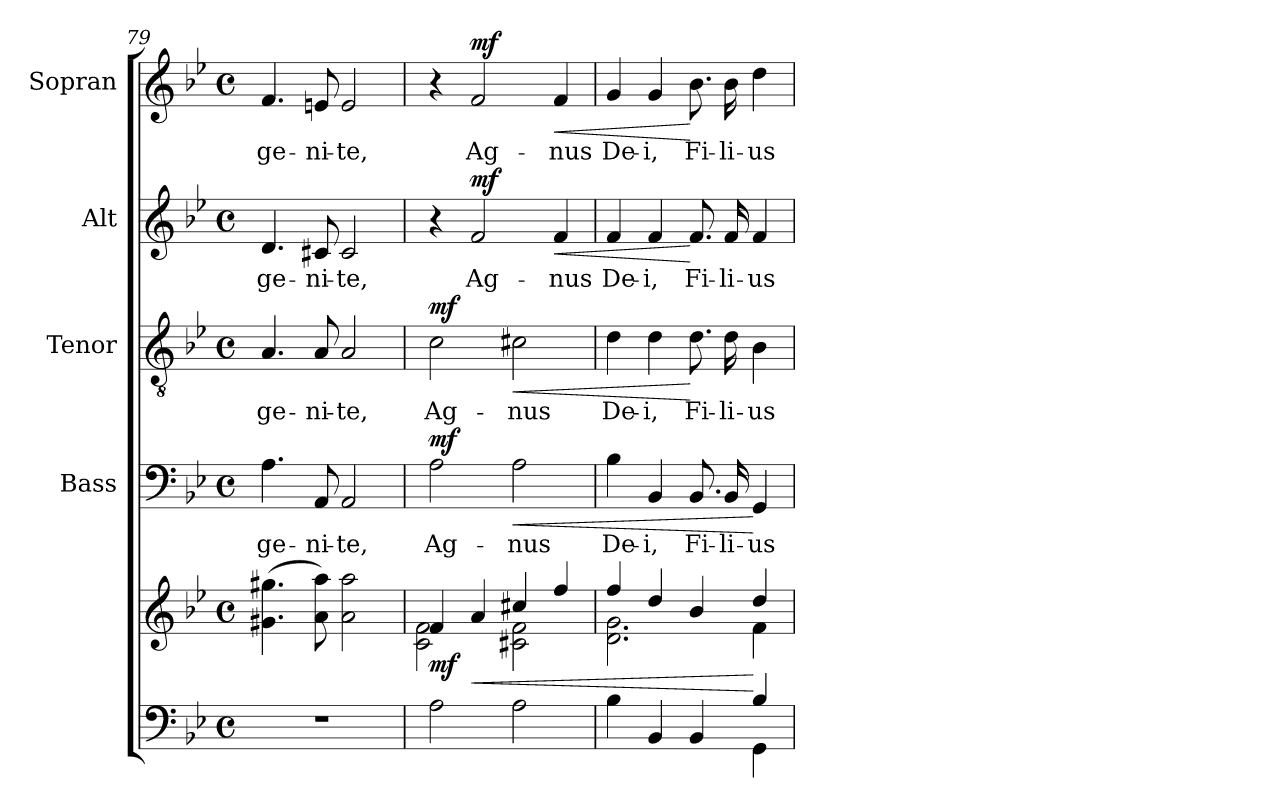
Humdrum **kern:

**kern	**kern	**dynam	**kern	**text	**dynam	**kern	**text	**dynam	**kern	**text	**dynam	**kern	**text	**dynam
*part5	*part5	*part5	*part4	*part4	*part4	*part3	*part3	*part3	*part2	*part2	*part2	*part1	*part1	*part1
*staff6	*staff5	*staff5/6	*staff4	*staff4	*staff4	*staff3	*staff3	*staff3	*staff2	*staff2	*staff2	*staff1	*staff1	*staff1
*	*	*	*I"Bass	*	*	*I"Tenor	*	*	*I"Alt	*	*	*I"Sopran	*	*
*	*	*	*I'B.	*	*	*I'T.	*	*	*I'A.	*	*	*I'S.	*	*
!!LO:LB:g=z
*clefF4	*clefG2	*	*clefF4	*	*	*clefGv2	*	*	*clefG2	*	*	*clefG2	*	*
*k[b-e-]	*k[b-e-]	*	*k[b-e-]	*	*	*k[b-e-]	*	*	*k[b-e-]	*	*	*k[b-e-]	*	*
*B-:	*B-:	*	*B-:	*	*	*B-:	*	*	*B-:	*	*	*B-:	*	*
*M4/4	*M4/4	*	*M4/4	*	*	*M4/4	*	*	*M4/4	*	*	*M4/4	*	*
*met(c)	*met(c)	*	*met(c)	*	*	*met(c)	*	*	*met(c)	*	*	*met(c)	*	*
=79	=79	=79	=79	=79	=79	=79	=79	=79	=79	=79	=79	=79	=79	=79
!	!	!	!	!LO:LY:b	!	!	!LO:LY:b	!	!	!LO:LY:b	!	!	!LO:LY:b	!
1r	(>4.g#X\ 4.gg#X\	.	4.A\	-ge-	.	4.A/	-ge-	.	4.d/	-ge-	.	4.f/	-ge-	.
!	!	!	!	!LO:LY:b	!	!	!LO:LY:b	!	!	!LO:LY:b	!	!	!LO:LY:b	!
.	8a\ 8aa\)	.	8AA/	-ni-	.	8A/	-ni-	.	8c#X/	-ni-	.	8en/	-ni-	.
!	!	!	!	!LO:LY:b	!	!	!LO:LY:b	!	!	!LO:LY:b	!	!	!LO:LY:b	!
.	2a\ 2aa\	.	2AA/	-te,	.	2A/	-te,	.	2c#/	-te,	.	2e/	-te,	.
=80	=80	=80	=80	=80	=80	=80	=80	=80	=80	=80	=80	=80	=80	=80
*	*^	*	*	*	*	*	*	*	*	*	*	*	*	*
!	!	!	!LO:DY:b	!	!LO:LY:b	!LO:DY:a	!	!LO:LY:b	!LO:DY:a	!	!	!	!	!	!
2A\	4f/	2c\ 2f\	mf	2A\	Ag-	mf	2c\	Ag-	mf	4r	.	.	4r	.	.
!	!	!	!LO:HP:b	!	!	!	!	!	!	!	!LO:LY:b	!LO:DY:a	!	!LO:LY:b	!LO:DY:a
.	4a/	.	<	.	.	.	.	.	.	2f/	Ag-	mf	2f/	Ag-	mf
!	!	!	!	!	!LO:LY:b	!LO:HP:b	!	!LO:LY:b	!LO:HP:b	!	!	!	!	!	!
2A\	4cc#X/	2c#X\ 2f\	.	2A\	-nus	<	2c#X\	-nus	<	.	.	.	.	.	.
!	!	!	!	!	!	!	!	!	!	!	!LO:LY:b	!LO:HP:b	!	!LO:LY:b	!LO:HP:b
.	4ff/	.	.	.	.	.	.	.	.	4f/	-nus	<	4f/	-nus	<
=81	=81	=81	=81	=81	=81	=81	=81	=81	=81	=81	=81	=81	=81	=81	=81
*^	*	*	*	*	*	*	*	*	*	*	*	*	*	*	*
!	!	!	!	!	!	!LO:LY:b	!	!	!LO:LY:b	!	!	!LO:LY:b	!	!	!LO:LY:b	!
2.ryy	4B-\	4ff/	2.d\ 2.g\	.	4B-\	De-	.	4d\	De-	.	4f/	De-	.	4g/	De-	.
!	!	!	!	!	!	!LO:LY:b	!	!	!LO:LY:b	!	!	!LO:LY:b	!	!	!LO:LY:b	!
.	4BB-/	4dd/	.	.	4BB-/	-i,	.	4d\	-i,	.	4f/	-i,	.	4g/	-i,	.
!	!	!	!	!	!	!LO:LY:b	!	!	!LO:LY:b	!	!	!LO:LY:b	!	!	!LO:LY:b	!
.	4BB-/	4b-/	.	.	8.BB-/	Fi-	.	8.d\	Fi-	[	8.f/	Fi-	[	8.b-\	Fi-	[
!	!	!	!	!	!	!LO:LY:b	!	!	!LO:LY:b	!	!	!LO:LY:b	!	!	!LO:LY:b	!
.	.	.	.	.	16BB-/	-li-	.	16d\	-li-	.	16f/	-li-	.	16b-\	-li-	.
!	!	!	!	!	!	!LO:LY:b	!	!	!LO:LY:b	!	!	!LO:LY:b	!	!	!LO:LY:b	!
4B-/	4GG\	4dd/	4f\	[	4GG/	-us	[	4B-\	-us	.	4f/	-us	.	4dd\	-us	.
*v	*v	*	*	*	*	*	*	*	*	*	*	*	*	*	*	*
*	*v	*v	*	*	*	*	*	*	*	*	*	*	*	*	*
=	=	=	=	=	=	=	=	=	=	=	=	=	=	=
*-	*-	*-	*-	*-	*-	*-	*-	*-	*-	*-	*-	*-	*-	*-
